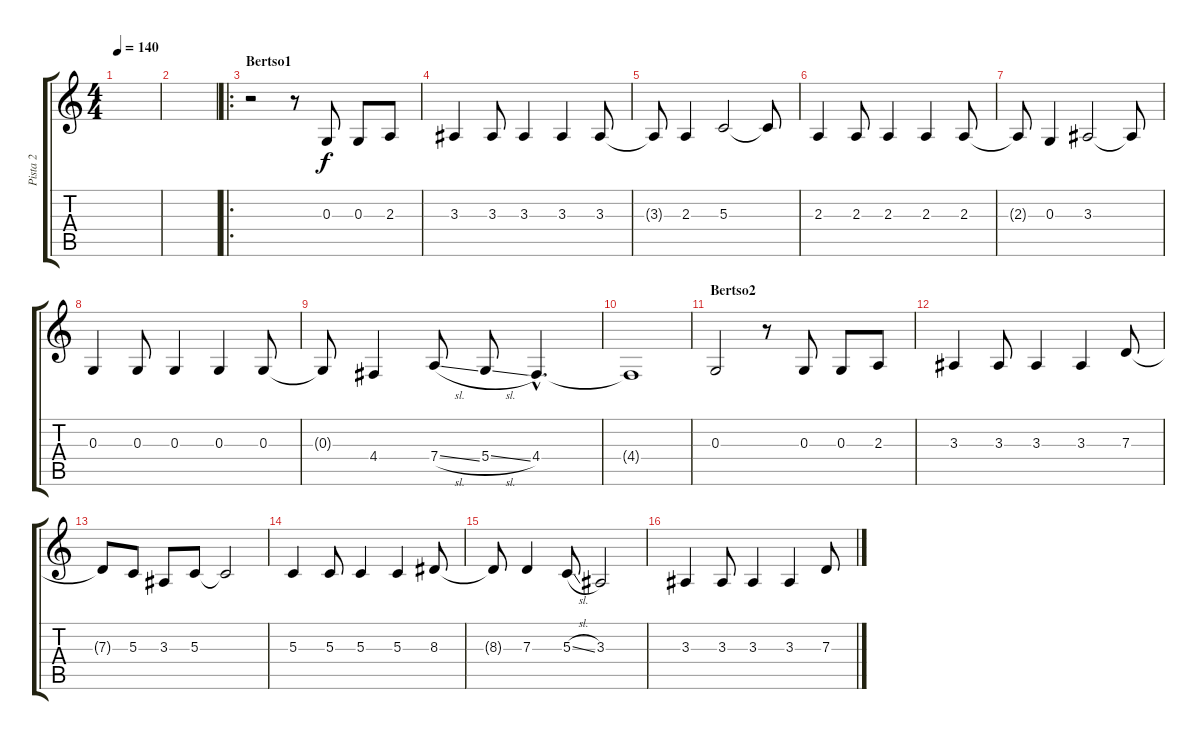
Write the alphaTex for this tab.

\track ("Pista 2" "Pista 2") {instrument flute}
\staff {score tabs}
\tuning (E4 B3 G3 D3 A2 E2) {hide}
\ts (4 4)
\tempo 140
\clef g2
\ks c
|
|
\ro
\section ("" "Bertso1")
r.2 r.8 0.3.8 0.3.8 2.3.8 |
3.3.4 3.3.8 3.3.4 3.3.4 3.3.8 |
3.3{t}.8 2.3.4 5.3.2 5.3{t}.8 |
2.3.4 2.3.8 2.3.4 2.3.4 2.3.8 |
2.3{t}.8 0.3.4 3.3.2 3.3{t}.8 |
0.3.4 0.3.8 0.3.4 0.3.4 0.3.8 |
0.3{t}.8 4.4.4 7.4{sl}.8 5.4{sl}.8 4.4{hac}.4{d} |
4.4{t}.1 |
\section ("" "Bertso2")
0.3.2 r.8 0.3.8 0.3.8 2.3.8 |
3.3.4 3.3.8 3.3.4 3.3.4 7.3.8 |
7.3{t}.8 5.3.8 3.3.8 5.3.8 5.3{t}.2 |
5.3.4 5.3.8 5.3.4 5.3.4 8.3.8 |
8.3{t}.8 7.3.4 5.3{sl}.8 3.3.2 |
3.3.4 3.3.8 3.3.4 3.3.4 7.3.8
